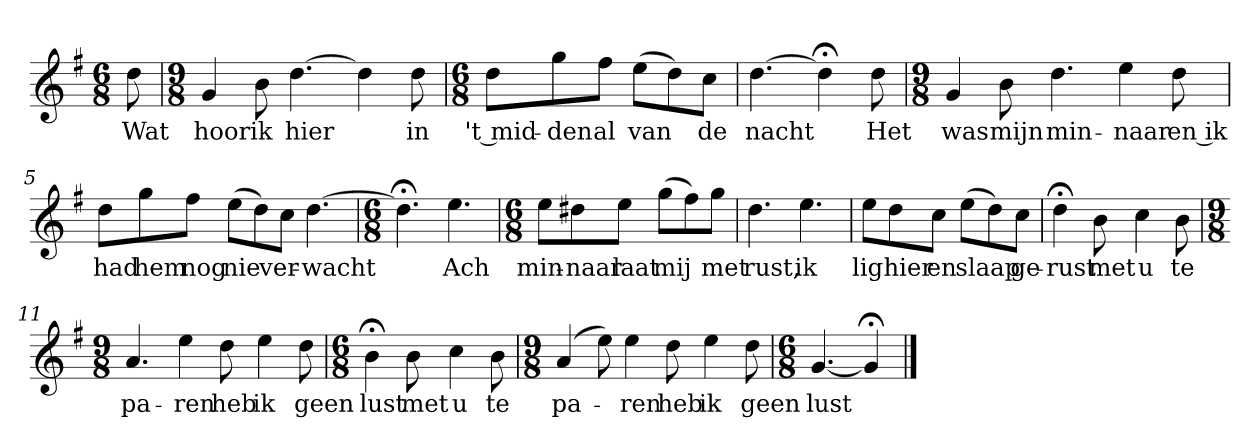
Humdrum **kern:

**kern	**text
*part1	*part1
*staff1	*staff1
*k[f#]	*
*G:	*
*M6/8	*
*MM120	*
=	=
8dd	Wat
=1	=1
*M9/8	*
4g	hoor
8b	ik
[4.dd	hier
4dd]	.
8dd	in
=2	=2
*M6/8	*
8ddL	't mid-
8gg	-den
8ff#J	al
(8eeL	van
8dd)	.
8ccJ	de
=3	=3
[4.dd	nacht
4dd;<]	.
8dd	Het
=4	=4
*M9/8	*
4g	was
8b	mijn
4.dd	min-
4ee	-naar
8dd	en ik
=5	=5
8ddL	had
8gg	hem
8ff#J	nog
(8eeL	nie
8dd)	.
8ccJ	ver-
[4.dd	-wacht
=6	=6
*M6/8	*
4.dd;<]	.
4.ee	Ach
=7	=7
*M6/8	*
8eeL	min-
8dd#X	-naar
8eeJ	laat
(8ggL	mij
8ff#)	.
8ggJ	met
=8	=8
4.dd	rust,
4.ee	ik
=9	=9
8eeL	lig
8dd	hier
8ccJ	en
(8eeL	slaap
8dd)	.
8ccJ	ge-
=10	=10
4dd;<	-rust
8b	met
4cc	u
8b	te
=11	=11
*M9/8	*
4.a	pa-
4ee	-ren
8dd	heb
4ee	ik
8dd	geen
=12	=12
*M6/8	*
4b;<	lust
8b	met
4cc	u
8b	te
=13	=13
*M9/8	*
(4a	pa-
8ee)	.
4ee	-ren
8dd	heb
4ee	ik
8dd	geen
=14	=14
*M6/8	*
[4.g	lust
4g;<]	.
==	==
*-	*-
